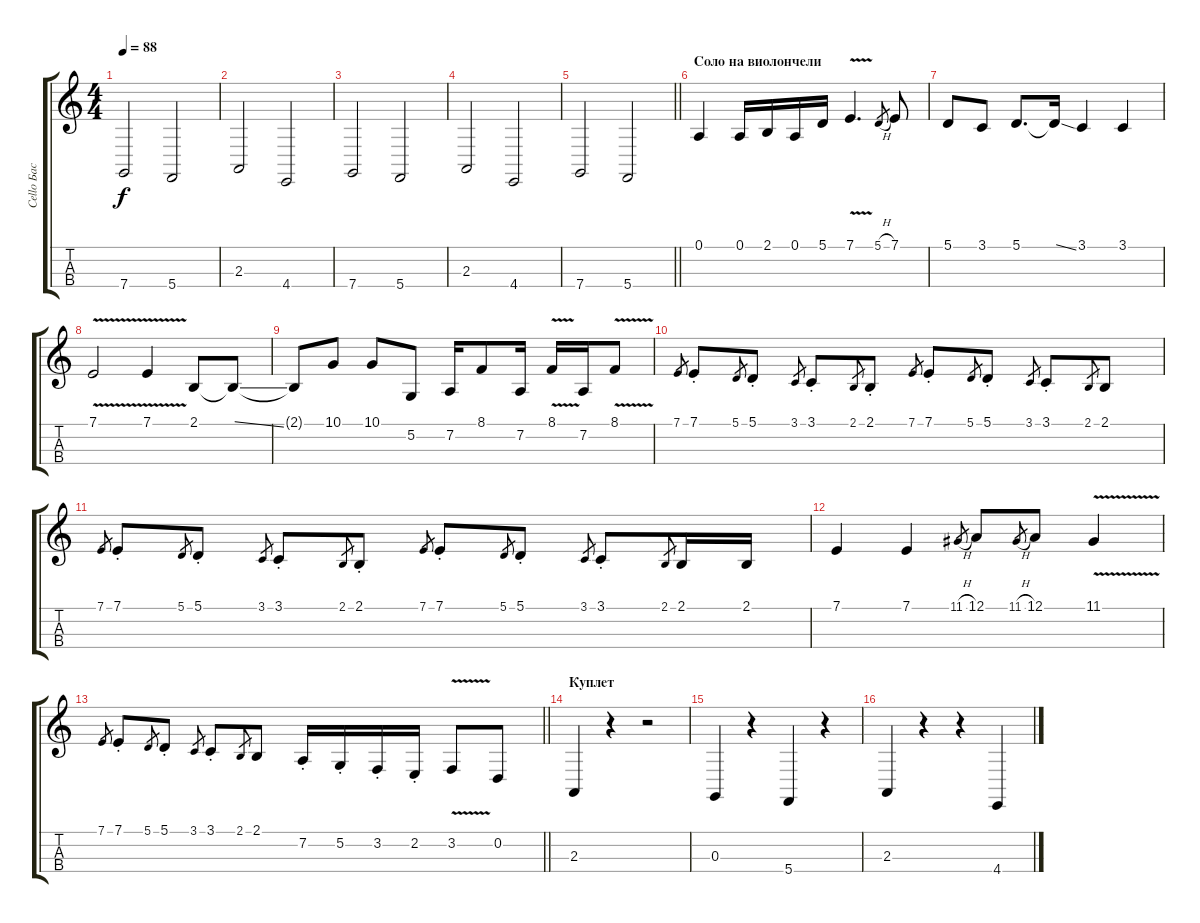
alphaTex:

\track ("Cello Бас" "Cello Бас") {instrument cello}
\staff {score tabs}
\tuning (A3 D3 G2 C2) {hide}
\ts (4 4)
\tempo 88
\clef g2
\ks c
7.4.2{dy f} 5.4.2 |
2.3.2 4.4.2 |
7.4.2 5.4.2 |
2.3.2 4.4.2 |
\barLineRight lightlight
7.4.2 5.4.2 |
\section ("" "Соло на виолончели")
0.1.4 0.1.16 2.1.16 0.1.16 5.1.16 7.1{v}.4{d} 5.1{h}.8{gr} 7.1.8 |
5.1.8 3.1.8 5.1.8{d} 5.1{ss t}.16 3.1.4 3.1.4 |
7.1{v}.2 7.1{v}.4 2.1.8 2.1{ss t}.8 |
2.1{t}.8 10.1.8 10.1.8 5.2.8 7.2.16 8.1.8 7.2.16 8.1{v}.16 7.2.16 8.1{v}.8 |
7.1.8{gr} 7.1{st}.8 5.1.8{gr} 5.1{st}.8 3.1.8{gr} 3.1{st}.8 2.1.8{gr} 2.1{st}.8 7.1.8{gr} 7.1{st}.8 5.1.8{gr} 5.1{st}.8 3.1.8{gr} 3.1{st}.8 2.1.8{gr} 2.1.8 |
7.1.8{gr} 7.1{st}.8 5.1.8{gr} 5.1{st}.8 3.1.8{gr} 3.1{st}.8 2.1.8{gr} 2.1{st}.8 7.1.8{gr} 7.1{st}.8 5.1.8{gr} 5.1{st}.8 3.1.8{gr} 3.1{st}.8 2.1.8{gr} 2.1.16 2.1.16 |
7.1.4 7.1.4 11.1{h}.8{gr} 12.1.8 11.1{h}.8{gr} 12.1.8 11.1{v}.4 |
\barLineRight lightlight
7.1.8{gr} 7.1{st}.8 5.1.8{gr} 5.1{st}.8 3.1.8{gr} 3.1{st}.8 2.1.8{gr} 2.1.8 7.2{st}.16 5.2{st}.16 3.2{st}.16 2.2{st}.16 3.2{v}.8 0.2.8 |
\section ("" "Куплет")
2.3.4{volume 12} r.4 r.2 |
0.3.4 r.4 5.4.4 r.4 |
2.3.4 r.4 r.4 4.4.4
